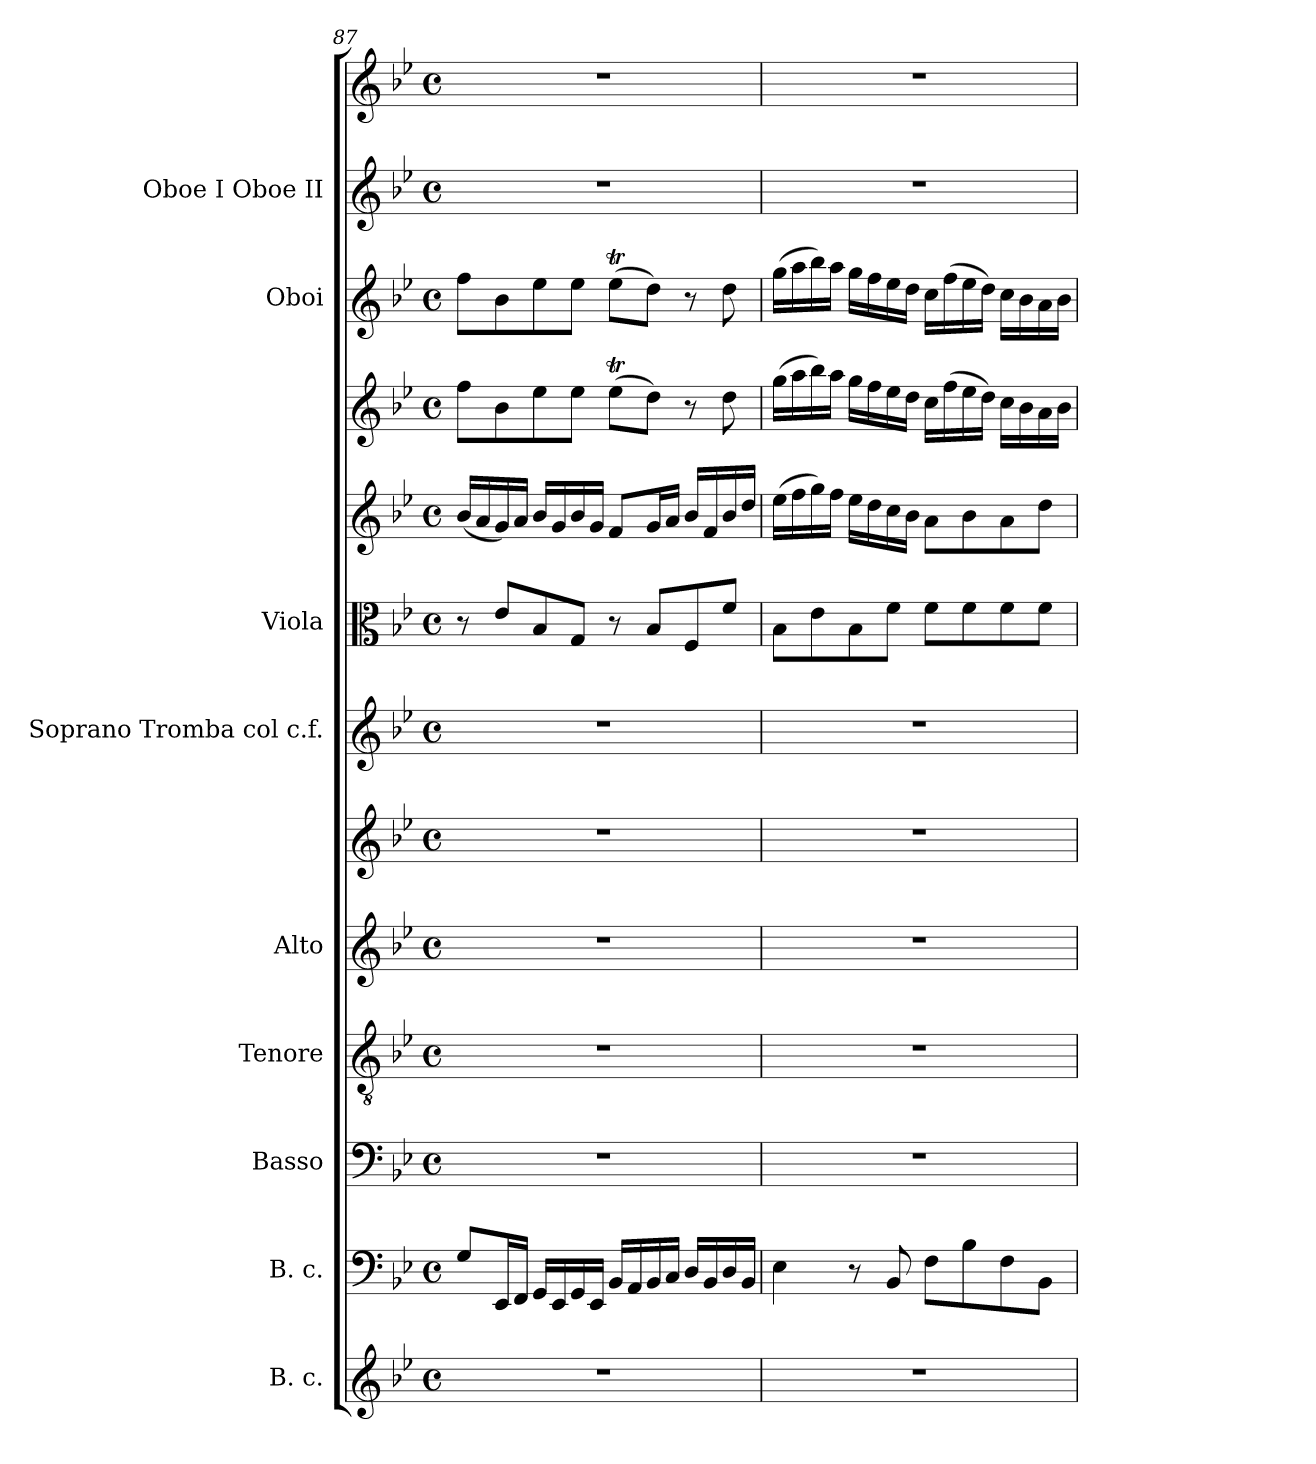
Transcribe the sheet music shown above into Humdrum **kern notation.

**kern	**kern	**kern	**kern	**kern	**kern	**kern	**kern	**kern	**kern	**kern	**kern	**kern
*part12	*part11	*part10	*part9	*part8	*part7	*part6	*part5	*part4	*part3	*part2	*part1	*part1
*staff13	*staff12	*staff11	*staff10	*staff9	*staff8	*staff7	*staff6	*staff5	*staff4	*staff3	*staff2	*staff1
*I"B. c.	*I"B. c.	*I"Basso	*I"Tenore	*I"Alto	*	*I"Soprano Tromba col c.f.	*I"Viola	*	*	*I"Oboi	*I"Oboe I Oboe II	*
*	*I'B. c.	*I'Basso	*I'Tenore	*I'Alto	*	*I'Soprano	*I'Viola	*	*	*	*I'Ob	*
!!LO:LB:g=z
*clefG2	*clefF4	*clefF4	*clefGv2	*clefG2	*clefG2	*clefG2	*clefC3	*clefG2	*clefG2	*clefG2	*clefG2	*clefG2
*k[b-e-]	*k[b-e-]	*k[b-e-]	*k[b-e-]	*k[b-e-]	*k[b-e-]	*k[b-e-]	*k[b-e-]	*k[b-e-]	*k[b-e-]	*k[b-e-]	*k[b-e-]	*k[b-e-]
*B-:	*B-:	*B-:	*B-:	*B-:	*B-:	*B-:	*B-:	*B-:	*B-:	*B-:	*B-:	*B-:
*M4/4	*M4/4	*M4/4	*M4/4	*M4/4	*M4/4	*M4/4	*M4/4	*M4/4	*M4/4	*M4/4	*M4/4	*M4/4
*met(c)	*met(c)	*met(c)	*met(c)	*met(c)	*met(c)	*met(c)	*met(c)	*met(c)	*met(c)	*met(c)	*met(c)	*met(c)
=87	=87	=87	=87	=87	=87	=87	=87	=87	=87	=87	=87	=87
1r	8G/L	1r	1r	1r	1r	1r	8r	(<16b-/LL	8ff\L	8ff\L	1r	1r
.	.	.	.	.	.	.	.	16a/	.	.	.	.
.	16EE-/L	.	.	.	.	.	8e-/L	16g/)	8b-\	8b-\	.	.
.	16FF/JJ	.	.	.	.	.	.	16a/JJ	.	.	.	.
.	16GG</LL	.	.	.	.	.	8B-/	16b-/LL	8ee-\	8ee-\	.	.
.	16EE-/	.	.	.	.	.	.	16g/	.	.	.	.
.	16GG/	.	.	.	.	.	8G/J	16b-/	8ee-\J	8ee-\J	.	.
.	16EE-/JJ	.	.	.	.	.	.	16g/JJ	.	.	.	.
.	16BB-</LL	.	.	.	.	.	8r	8f/L	(>8ee-T\L	(>8ee-T\L	.	.
.	16AA/	.	.	.	.	.	.	.	.	.	.	.
.	16BB-/	.	.	.	.	.	8B-/L	16g/L	8dd\J)	8dd\J)	.	.
.	16C/JJ	.	.	.	.	.	.	16a/JJ	.	.	.	.
.	16D/LL	.	.	.	.	.	8F/	16b-/LL	8r	8r	.	.
.	16BB-</	.	.	.	.	.	.	16f/	.	.	.	.
.	16D/	.	.	.	.	.	8f/J	16b-/	8dd\	8dd\	.	.
.	16BB-/JJ	.	.	.	.	.	.	16dd/JJ	.	.	.	.
=88	=88	=88	=88	=88	=88	=88	=88	=88	=88	=88	=88	=88
1r	4E-\	1r	1r	1r	1r	1r	8B-\L	(>16ee-\LL	(>16gg\LL	(>16gg\LL	1r	1r
.	.	.	.	.	.	.	.	16ff\	16aa\	16aa\	.	.
.	.	.	.	.	.	.	8e-\	16gg\)	16bb-\)	16bb-\)	.	.
.	.	.	.	.	.	.	.	16ff\JJ	16aa\JJ	16aa\JJ	.	.
.	8r	.	.	.	.	.	8B-\	16ee-\LL	16gg\LL	16gg\LL	.	.
.	.	.	.	.	.	.	.	16dd\	16ff\	16ff\	.	.
.	8BB-/	.	.	.	.	.	8f\J	16cc\	16ee-\	16ee-\	.	.
.	.	.	.	.	.	.	.	16b-\JJ	16dd\JJ	16dd\JJ	.	.
.	8F\L	.	.	.	.	.	8f\L	8a\L	16cc\LL	16cc\LL	.	.
.	.	.	.	.	.	.	.	.	(>16ff\	(>16ff\	.	.
.	8B-\	.	.	.	.	.	8f\	8b-\	16ee-\	16ee-\	.	.
.	.	.	.	.	.	.	.	.	16dd\JJ)	16dd\JJ)	.	.
.	8F\	.	.	.	.	.	8f\	8a\	16cc\LL	16cc\LL	.	.
.	.	.	.	.	.	.	.	.	16b-\	16b-\	.	.
.	8BB-\J	.	.	.	.	.	8f\J	8dd\J	16a\	16a\	.	.
.	.	.	.	.	.	.	.	.	16b-\JJ	16b-\JJ	.	.
=	=	=	=	=	=	=	=	=	=	=	=	=
*-	*-	*-	*-	*-	*-	*-	*-	*-	*-	*-	*-	*-
